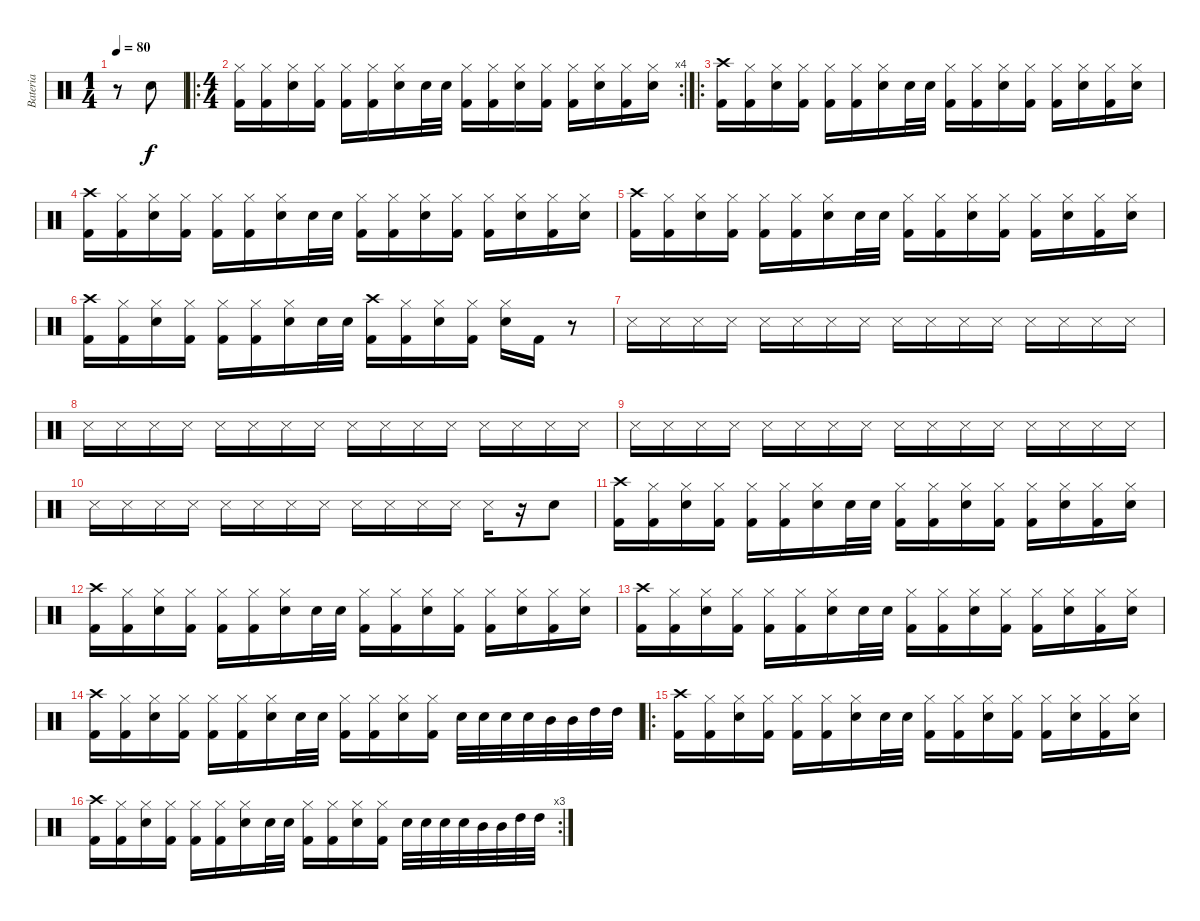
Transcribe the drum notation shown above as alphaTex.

\track ("Bateria" "Bateria") {instrument percussion}
\staff {score}
\articulation defaults
\ts (1 4)
\tempo 80
\clef neutral
\ks c
r.8{dy f} "Electric Snare (hit)".8 |
\ro
\rc 4
\ts (4 4)
("Hi-Hat (closed)" "Kick (hit) 2").16 ("Hi-Hat (closed)" "Kick (hit) 2").16 ("Hi-Hat (closed)" "Electric Snare (hit)").16 ("Hi-Hat (closed)" "Kick (hit) 2").16 ("Hi-Hat (closed)" "Kick (hit) 2").16 ("Hi-Hat (closed)" "Kick (hit) 2").16 ("Hi-Hat (closed)" "Electric Snare (hit)").16 "Electric Snare (hit)".32 "Electric Snare (hit)".32 ("Hi-Hat (closed)" "Kick (hit) 2").16 ("Hi-Hat (closed)" "Kick (hit) 2").16 ("Hi-Hat (closed)" "Electric Snare (hit)").16 ("Hi-Hat (closed)" "Kick (hit) 2").16 ("Hi-Hat (closed)" "Kick (hit) 2").16 ("Hi-Hat (closed)" "Electric Snare (hit)").16 ("Hi-Hat (closed)" "Kick (hit) 2").16 ("Hi-Hat (closed)" "Electric Snare (hit)").16 |
\ro
("Crash high (hit)" "Kick (hit) 2").16 ("Hi-Hat (closed)" "Kick (hit) 2").16 ("Hi-Hat (closed)" "Electric Snare (hit)").16 ("Hi-Hat (closed)" "Kick (hit) 2").16 ("Hi-Hat (closed)" "Kick (hit) 2").16 ("Hi-Hat (closed)" "Kick (hit) 2").16 ("Hi-Hat (closed)" "Electric Snare (hit)").16 "Electric Snare (hit)".32 "Electric Snare (hit)".32 ("Hi-Hat (closed)" "Kick (hit) 2").16 ("Hi-Hat (closed)" "Kick (hit) 2").16 ("Hi-Hat (closed)" "Electric Snare (hit)").16 ("Hi-Hat (closed)" "Kick (hit) 2").16 ("Hi-Hat (closed)" "Kick (hit) 2").16 ("Hi-Hat (closed)" "Electric Snare (hit)").16 ("Hi-Hat (closed)" "Kick (hit) 2").16 ("Hi-Hat (closed)" "Electric Snare (hit)").16 |
("Crash high (hit)" "Kick (hit) 2").16 ("Hi-Hat (closed)" "Kick (hit) 2").16 ("Hi-Hat (closed)" "Electric Snare (hit)").16 ("Hi-Hat (closed)" "Kick (hit) 2").16 ("Hi-Hat (closed)" "Kick (hit) 2").16 ("Hi-Hat (closed)" "Kick (hit) 2").16 ("Hi-Hat (closed)" "Electric Snare (hit)").16 "Electric Snare (hit)".32 "Electric Snare (hit)".32 ("Hi-Hat (closed)" "Kick (hit) 2").16 ("Hi-Hat (closed)" "Kick (hit) 2").16 ("Hi-Hat (closed)" "Electric Snare (hit)").16 ("Hi-Hat (closed)" "Kick (hit) 2").16 ("Hi-Hat (closed)" "Kick (hit) 2").16 ("Hi-Hat (closed)" "Electric Snare (hit)").16 ("Hi-Hat (closed)" "Kick (hit) 2").16 ("Hi-Hat (closed)" "Electric Snare (hit)").16 |
("Crash high (hit)" "Kick (hit) 2").16 ("Hi-Hat (closed)" "Kick (hit) 2").16 ("Hi-Hat (closed)" "Electric Snare (hit)").16 ("Hi-Hat (closed)" "Kick (hit) 2").16 ("Hi-Hat (closed)" "Kick (hit) 2").16 ("Hi-Hat (closed)" "Kick (hit) 2").16 ("Hi-Hat (closed)" "Electric Snare (hit)").16 "Electric Snare (hit)".32 "Electric Snare (hit)".32 ("Hi-Hat (closed)" "Kick (hit) 2").16 ("Hi-Hat (closed)" "Kick (hit) 2").16 ("Hi-Hat (closed)" "Electric Snare (hit)").16 ("Hi-Hat (closed)" "Kick (hit) 2").16 ("Hi-Hat (closed)" "Kick (hit) 2").16 ("Hi-Hat (closed)" "Electric Snare (hit)").16 ("Hi-Hat (closed)" "Kick (hit) 2").16 ("Hi-Hat (closed)" "Electric Snare (hit)").16 |
("Crash high (hit)" "Kick (hit) 2").16 ("Hi-Hat (closed)" "Kick (hit) 2").16 ("Hi-Hat (closed)" "Electric Snare (hit)").16 ("Hi-Hat (closed)" "Kick (hit) 2").16 ("Hi-Hat (closed)" "Kick (hit) 2").16 ("Hi-Hat (closed)" "Kick (hit) 2").16 ("Hi-Hat (closed)" "Electric Snare (hit)").16 "Electric Snare (hit)".32 "Electric Snare (hit)".32 ("Crash high (hit)" "Kick (hit) 2").16 ("Hi-Hat (closed)" "Kick (hit) 2").16 ("Hi-Hat (closed)" "Electric Snare (hit)").16 ("Hi-Hat (closed)" "Kick (hit) 2").16 ("Hi-Hat (closed)" "Electric Snare (hit)").16 "Kick (hit) 2".16 r.8 |
"Metronome (hit)".16 "Metronome (hit)".16 "Metronome (hit)".16 "Metronome (hit)".16 "Metronome (hit)".16 "Metronome (hit)".16 "Metronome (hit)".16 "Metronome (hit)".16 "Metronome (hit)".16 "Metronome (hit)".16 "Metronome (hit)".16 "Metronome (hit)".16 "Metronome (hit)".16 "Metronome (hit)".16 "Metronome (hit)".16 "Metronome (hit)".16 |
"Metronome (hit)".16 "Metronome (hit)".16 "Metronome (hit)".16 "Metronome (hit)".16 "Metronome (hit)".16 "Metronome (hit)".16 "Metronome (hit)".16 "Metronome (hit)".16 "Metronome (hit)".16 "Metronome (hit)".16 "Metronome (hit)".16 "Metronome (hit)".16 "Metronome (hit)".16 "Metronome (hit)".16 "Metronome (hit)".16 "Metronome (hit)".16 |
"Metronome (hit)".16 "Metronome (hit)".16 "Metronome (hit)".16 "Metronome (hit)".16 "Metronome (hit)".16 "Metronome (hit)".16 "Metronome (hit)".16 "Metronome (hit)".16 "Metronome (hit)".16 "Metronome (hit)".16 "Metronome (hit)".16 "Metronome (hit)".16 "Metronome (hit)".16 "Metronome (hit)".16 "Metronome (hit)".16 "Metronome (hit)".16 |
"Metronome (hit)".16 "Metronome (hit)".16 "Metronome (hit)".16 "Metronome (hit)".16 "Metronome (hit)".16 "Metronome (hit)".16 "Metronome (hit)".16 "Metronome (hit)".16 "Metronome (hit)".16 "Metronome (hit)".16 "Metronome (hit)".16 "Metronome (hit)".16 "Metronome (hit)".16 r.16 "Electric Snare (hit)".8 |
("Crash high (hit)" "Kick (hit) 2").16 ("Hi-Hat (closed)" "Kick (hit) 2").16 ("Hi-Hat (closed)" "Electric Snare (hit)").16 ("Hi-Hat (closed)" "Kick (hit) 2").16 ("Hi-Hat (closed)" "Kick (hit) 2").16 ("Hi-Hat (closed)" "Kick (hit) 2").16 ("Hi-Hat (closed)" "Electric Snare (hit)").16 "Electric Snare (hit)".32 "Electric Snare (hit)".32 ("Hi-Hat (closed)" "Kick (hit) 2").16 ("Hi-Hat (closed)" "Kick (hit) 2").16 ("Hi-Hat (closed)" "Electric Snare (hit)").16 ("Hi-Hat (closed)" "Kick (hit) 2").16 ("Hi-Hat (closed)" "Kick (hit) 2").16 ("Hi-Hat (closed)" "Electric Snare (hit)").16 ("Hi-Hat (closed)" "Kick (hit) 2").16 ("Hi-Hat (closed)" "Electric Snare (hit)").16 |
("Crash high (hit)" "Kick (hit) 2").16 ("Hi-Hat (closed)" "Kick (hit) 2").16 ("Hi-Hat (closed)" "Electric Snare (hit)").16 ("Hi-Hat (closed)" "Kick (hit) 2").16 ("Hi-Hat (closed)" "Kick (hit) 2").16 ("Hi-Hat (closed)" "Kick (hit) 2").16 ("Hi-Hat (closed)" "Electric Snare (hit)").16 "Electric Snare (hit)".32 "Electric Snare (hit)".32 ("Hi-Hat (closed)" "Kick (hit) 2").16 ("Hi-Hat (closed)" "Kick (hit) 2").16 ("Hi-Hat (closed)" "Electric Snare (hit)").16 ("Hi-Hat (closed)" "Kick (hit) 2").16 ("Hi-Hat (closed)" "Kick (hit) 2").16 ("Hi-Hat (closed)" "Electric Snare (hit)").16 ("Hi-Hat (closed)" "Kick (hit) 2").16 ("Hi-Hat (closed)" "Electric Snare (hit)").16 |
("Crash high (hit)" "Kick (hit) 2").16 ("Hi-Hat (closed)" "Kick (hit) 2").16 ("Hi-Hat (closed)" "Electric Snare (hit)").16 ("Hi-Hat (closed)" "Kick (hit) 2").16 ("Hi-Hat (closed)" "Kick (hit) 2").16 ("Hi-Hat (closed)" "Kick (hit) 2").16 ("Hi-Hat (closed)" "Electric Snare (hit)").16 "Electric Snare (hit)".32 "Electric Snare (hit)".32 ("Hi-Hat (closed)" "Kick (hit) 2").16 ("Hi-Hat (closed)" "Kick (hit) 2").16 ("Hi-Hat (closed)" "Electric Snare (hit)").16 ("Hi-Hat (closed)" "Kick (hit) 2").16 ("Hi-Hat (closed)" "Kick (hit) 2").16 ("Hi-Hat (closed)" "Electric Snare (hit)").16 ("Hi-Hat (closed)" "Kick (hit) 2").16 ("Hi-Hat (closed)" "Electric Snare (hit)").16 |
("Crash high (hit)" "Kick (hit) 2").16 ("Hi-Hat (closed)" "Kick (hit) 2").16 ("Hi-Hat (closed)" "Electric Snare (hit)").16 ("Hi-Hat (closed)" "Kick (hit) 2").16 ("Hi-Hat (closed)" "Kick (hit) 2").16 ("Hi-Hat (closed)" "Kick (hit) 2").16 ("Hi-Hat (closed)" "Electric Snare (hit)").16 "Electric Snare (hit)".32 "Electric Snare (hit)".32 ("Hi-Hat (closed)" "Kick (hit) 2").16 ("Hi-Hat (closed)" "Kick (hit) 2").16 ("Hi-Hat (closed)" "Electric Snare (hit)").16 ("Hi-Hat (closed)" "Kick (hit) 2").16 "Electric Snare (hit)".32 "Electric Snare (hit)".32 "Electric Snare (hit)".32 "Electric Snare (hit)".32 "Mid Tom (hit)".32 "Mid Tom (hit)".32 "High Tom (hit)".32 "High Tom (hit)".32 |
\ro
("Crash high (hit)" "Kick (hit) 2").16 ("Hi-Hat (closed)" "Kick (hit) 2").16 ("Hi-Hat (closed)" "Electric Snare (hit)").16 ("Hi-Hat (closed)" "Kick (hit) 2").16 ("Hi-Hat (closed)" "Kick (hit) 2").16 ("Hi-Hat (closed)" "Kick (hit) 2").16 ("Hi-Hat (closed)" "Electric Snare (hit)").16 "Electric Snare (hit)".32 "Electric Snare (hit)".32 ("Hi-Hat (closed)" "Kick (hit) 2").16 ("Hi-Hat (closed)" "Kick (hit) 2").16 ("Hi-Hat (closed)" "Electric Snare (hit)").16 ("Hi-Hat (closed)" "Kick (hit) 2").16 ("Hi-Hat (closed)" "Kick (hit) 2").16 ("Hi-Hat (closed)" "Electric Snare (hit)").16 ("Hi-Hat (closed)" "Kick (hit) 2").16 ("Hi-Hat (closed)" "Electric Snare (hit)").16 |
\rc 3
("Crash high (hit)" "Kick (hit) 2").16 ("Hi-Hat (closed)" "Kick (hit) 2").16 ("Hi-Hat (closed)" "Electric Snare (hit)").16 ("Hi-Hat (closed)" "Kick (hit) 2").16 ("Hi-Hat (closed)" "Kick (hit) 2").16 ("Hi-Hat (closed)" "Kick (hit) 2").16 ("Hi-Hat (closed)" "Electric Snare (hit)").16 "Electric Snare (hit)".32 "Electric Snare (hit)".32 ("Hi-Hat (closed)" "Kick (hit) 2").16 ("Hi-Hat (closed)" "Kick (hit) 2").16 ("Hi-Hat (closed)" "Electric Snare (hit)").16 ("Hi-Hat (closed)" "Kick (hit) 2").16 "Electric Snare (hit)".32 "Electric Snare (hit)".32 "Electric Snare (hit)".32 "Electric Snare (hit)".32 "Mid Tom (hit)".32 "Mid Tom (hit)".32 "High Tom (hit)".32 "High Tom (hit)".32
